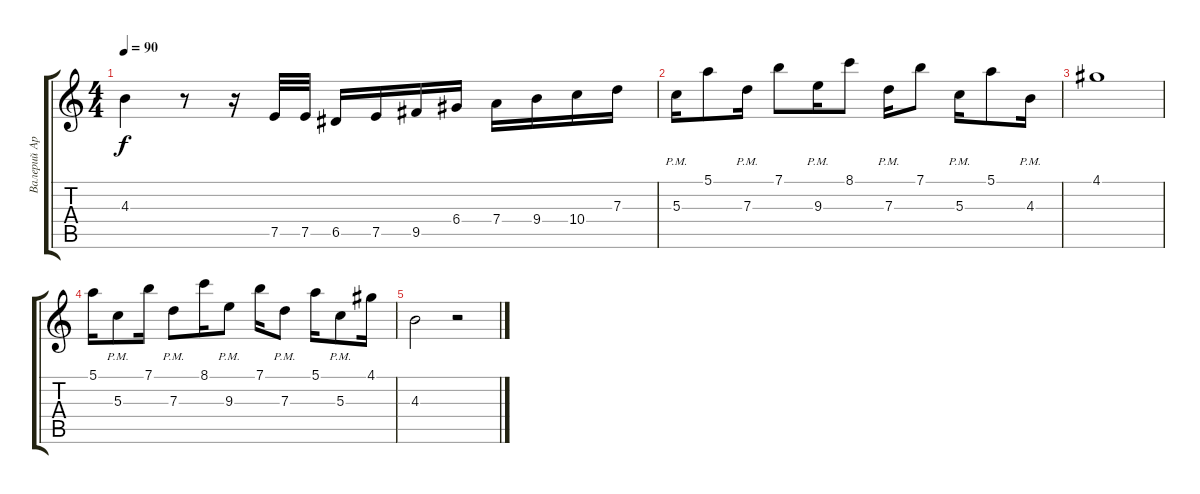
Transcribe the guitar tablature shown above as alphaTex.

\track ("Валерий Аркадин" "Валерий Ар") {instrument acousticguitarsteel}
\staff {score tabs}
\tuning (E4 B3 G3 D3 A2 E2) {hide}
\ts (4 4)
\tempo 90
\clef g2
\ks c
4.3.4{dy f} r.8 r.16 7.5.32 7.5.32 6.5.16 7.5.16 9.5.16 6.4.16 7.4.16 9.4.16 10.4.16 7.3.16 |
5.3{pm}.16 5.1.8 7.3{pm}.16 7.1.8 9.3{pm}.16 8.1.8 7.3{pm}.16 7.1.8 5.3{pm}.16 5.1.8 4.3{pm}.16 |
4.1.1 |
5.1.16 5.3{pm}.8 7.1.16 7.3{pm}.8 8.1.16 9.3{pm}.8 7.1.16 7.3{pm}.8 5.1.16 5.3{pm}.8 4.1.16 |
4.3.2 r.2
